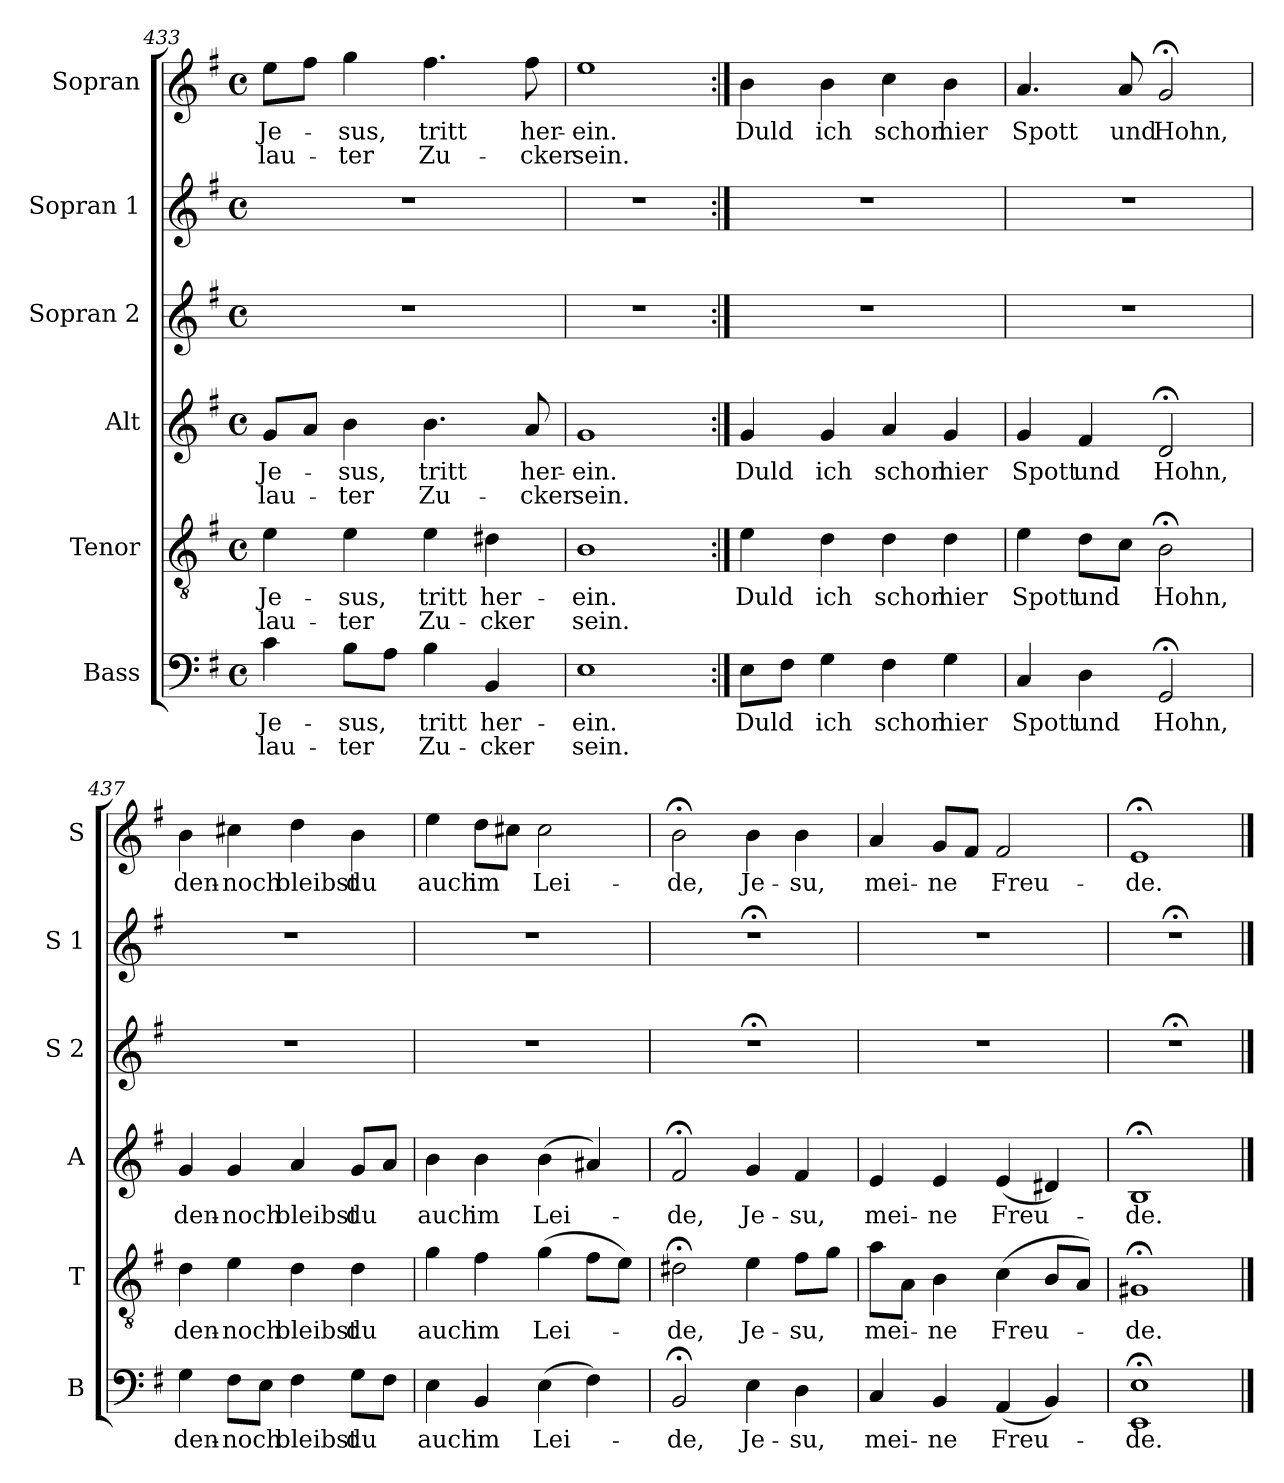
**kern	**text	**text	**kern	**text	**text	**kern	**text	**text	**kern	**kern	**kern	**text	**text
*part6	*part6	*part6	*part5	*part5	*part5	*part4	*part4	*part4	*part3	*part2	*part1	*part1	*part1
*staff6	*staff6	*staff6	*staff5	*staff5	*staff5	*staff4	*staff4	*staff4	*staff3	*staff2	*staff1	*staff1	*staff1
*I"Bass	*	*	*I"Tenor	*	*	*I"Alt	*	*	*I"Sopran 2	*I"Sopran 1	*I"Sopran	*	*
*I'B	*	*	*I'T	*	*	*I'A	*	*	*I'S 2	*I'S 1	*I'S	*	*
*clefF4	*	*	*clefGv2	*	*	*clefG2	*	*	*clefG2	*clefG2	*clefG2	*	*
*k[f#]	*	*	*k[f#]	*	*	*k[f#]	*	*	*k[f#]	*k[f#]	*k[f#]	*	*
*M4/4	*	*	*M4/4	*	*	*M4/4	*	*	*M4/4	*M4/4	*M4/4	*	*
*met(c)	*	*	*met(c)	*	*	*met(c)	*	*	*met(c)	*met(c)	*met(c)	*	*
=433	=433	=433	=433	=433	=433	=433	=433	=433	=433	=433	=433	=433	=433
4c\	Je-	lau-	4e\	Je-	lau-	8g/L	Je-	lau-	1r	1r	8ee\L	Je-	lau-
.	.	.	.	.	.	8a/J	.	.	.	.	8ff#\J	.	.
8B\L	-sus,	-ter	4e\	-sus,	-ter	4b\	-sus,	-ter	.	.	4gg\	-sus,	-ter
8A\J	.	.	.	.	.	.	.	.	.	.	.	.	.
4B\	tritt	Zu-	4e\	tritt	Zu-	4.b\	tritt	Zu-	.	.	4.ff#\	tritt	Zu-
4BB/	her-	-cker	4d#X\	her-	-cker	.	.	.	.	.	.	.	.
.	.	.	.	.	.	8a/	her-	-cker	.	.	8ff#\	her-	-cker
=434	=434	=434	=434	=434	=434	=434	=434	=434	=434	=434	=434	=434	=434
1E	-ein.	sein.	1B	-ein.	sein.	1g	-ein.	sein.	1r	1r	1ee	-ein.	sein.
=435:|!	=435:|!	=435:|!	=435:|!	=435:|!	=435:|!	=435:|!	=435:|!	=435:|!	=435:|!	=435:|!	=435:|!	=435:|!	=435:|!
8E\L	Duld	.	4e\	Duld	.	4g/	Duld	.	1r	1r	4b\	Duld	.
8F#\J	.	.	.	.	.	.	.	.	.	.	.	.	.
4G\	ich	.	4d\	ich	.	4g/	ich	.	.	.	4b\	ich	.
4F#\	schon	.	4d\	schon	.	4a/	schon	.	.	.	4cc\	schon	.
4G\	hier	.	4d\	hier	.	4g/	hier	.	.	.	4b\	hier	.
=436	=436	=436	=436	=436	=436	=436	=436	=436	=436	=436	=436	=436	=436
4C/	Spott	.	4e\	Spott	.	4g/	Spott	.	1r	1r	4.a/	Spott	.
4D\	und	.	8d\L	und	.	4f#/	und	.	.	.	.	.	.
.	.	.	8c\J	.	.	.	.	.	.	.	8a/	und	.
2GG;</	Hohn,	.	2B;<\	Hohn,	.	2d;</	Hohn,	.	.	.	2g;</	Hohn,	.
!!LO:LB:g=z
=437	=437	=437	=437	=437	=437	=437	=437	=437	=437	=437	=437	=437	=437
4G\	den-	.	4d\	den-	.	4g/	den-	.	1r	1r	4b\	den-	.
8F#\L	-noch	.	4e\	-noch	.	4g/	-noch	.	.	.	4cc#X\	-noch	.
8E\J	.	.	.	.	.	.	.	.	.	.	.	.	.
4F#\	bleibst	.	4d\	bleibst	.	4a/	bleibst	.	.	.	4dd\	bleibst	.
8G\L	du	.	4d\	du	.	8g/L	du	.	.	.	4b\	du	.
8F#\J	.	.	.	.	.	8a/J	.	.	.	.	.	.	.
=438	=438	=438	=438	=438	=438	=438	=438	=438	=438	=438	=438	=438	=438
4E\	auch	.	4g\	auch	.	4b\	auch	.	1r	1r	4ee\	auch	.
4BB/	im	.	4f#\	im	.	4b\	im	.	.	.	8dd\L	im	.
.	.	.	.	.	.	.	.	.	.	.	8cc#X\J	.	.
(4E\	Lei-	.	(4g\	Lei-	.	(4b\	Lei-	.	.	.	2cc#\	Lei-	.
4F#\)	.	.	8f#\L	.	.	4a#X/)	.	.	.	.	.	.	.
.	.	.	8e\J)	.	.	.	.	.	.	.	.	.	.
=439	=439	=439	=439	=439	=439	=439	=439	=439	=439	=439	=439	=439	=439
2BB;</	-de,	.	2d#X;<\	-de,	.	2f#;</	-de,	.	1r;<	1r;<	2b;<\	-de,	.
4E\	Je-	.	4e\	Je-	.	4g/	Je-	.	.	.	4b\	Je-	.
4D\	-su,	.	8f#\L	-su,	.	4f#/	-su,	.	.	.	4b\	-su,	.
.	.	.	8g\J	.	.	.	.	.	.	.	.	.	.
=440	=440	=440	=440	=440	=440	=440	=440	=440	=440	=440	=440	=440	=440
4C/	mei-	.	8a\L	mei-	.	4e/	mei-	.	1r	1r	4a/	mei-	.
.	.	.	8A\J	.	.	.	.	.	.	.	.	.	.
4BB/	-ne	.	4B\	-ne	.	4e/	-ne	.	.	.	8g/L	-ne	.
.	.	.	.	.	.	.	.	.	.	.	8f#/J	.	.
(4AA/	Freu-	.	(4c\	Freu-	.	(4e/	Freu-	.	.	.	2f#/	Freu-	.
4BB/)	.	.	8B/L	.	.	4d#X/)	.	.	.	.	.	.	.
.	.	.	8A/J)	.	.	.	.	.	.	.	.	.	.
=441	=441	=441	=441	=441	=441	=441	=441	=441	=441	=441	=441	=441	=441
1EE;< 1E;<	-de.	.	1G#X;<	-de.	.	1B;<	-de.	.	1r;<	1r;<	1e;<	-de.	.
==	==	==	==	==	==	==	==	==	==	==	==	==	==
*-	*-	*-	*-	*-	*-	*-	*-	*-	*-	*-	*-	*-	*-
